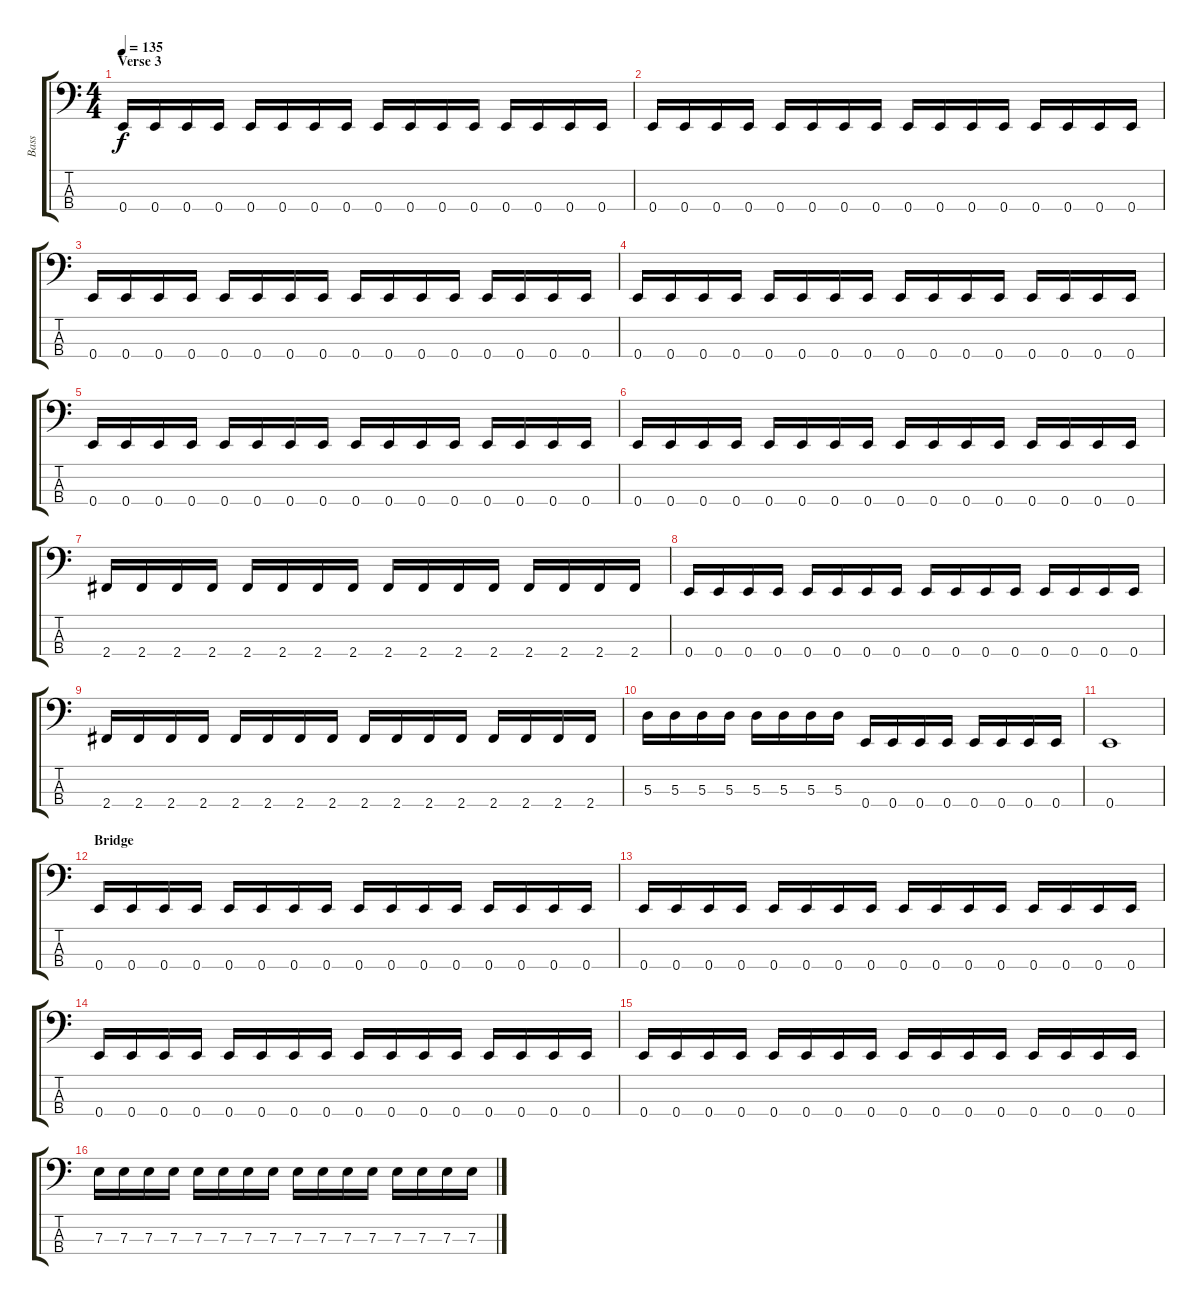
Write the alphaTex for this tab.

\track ("Bass" "Bass") {instrument electricbasspick}
\staff {score tabs}
\tuning (G2 D2 A1 E1) {hide}
\ts (4 4)
\section ("" "Verse 3")
\tempo 135
\clef f4
\ks c
0.4.16{dy f} 0.4.16 0.4.16 0.4.16 0.4.16 0.4.16 0.4.16 0.4.16 0.4.16 0.4.16 0.4.16 0.4.16 0.4.16 0.4.16 0.4.16 0.4.16 |
0.4.16 0.4.16 0.4.16 0.4.16 0.4.16 0.4.16 0.4.16 0.4.16 0.4.16 0.4.16 0.4.16 0.4.16 0.4.16 0.4.16 0.4.16 0.4.16 |
0.4.16 0.4.16 0.4.16 0.4.16 0.4.16 0.4.16 0.4.16 0.4.16 0.4.16 0.4.16 0.4.16 0.4.16 0.4.16 0.4.16 0.4.16 0.4.16 |
0.4.16 0.4.16 0.4.16 0.4.16 0.4.16 0.4.16 0.4.16 0.4.16 0.4.16 0.4.16 0.4.16 0.4.16 0.4.16 0.4.16 0.4.16 0.4.16 |
0.4.16 0.4.16 0.4.16 0.4.16 0.4.16 0.4.16 0.4.16 0.4.16 0.4.16 0.4.16 0.4.16 0.4.16 0.4.16 0.4.16 0.4.16 0.4.16 |
0.4.16 0.4.16 0.4.16 0.4.16 0.4.16 0.4.16 0.4.16 0.4.16 0.4.16 0.4.16 0.4.16 0.4.16 0.4.16 0.4.16 0.4.16 0.4.16 |
2.4.16 2.4.16 2.4.16 2.4.16 2.4.16 2.4.16 2.4.16 2.4.16 2.4.16 2.4.16 2.4.16 2.4.16 2.4.16 2.4.16 2.4.16 2.4.16 |
0.4.16 0.4.16 0.4.16 0.4.16 0.4.16 0.4.16 0.4.16 0.4.16 0.4.16 0.4.16 0.4.16 0.4.16 0.4.16 0.4.16 0.4.16 0.4.16 |
2.4.16 2.4.16 2.4.16 2.4.16 2.4.16 2.4.16 2.4.16 2.4.16 2.4.16 2.4.16 2.4.16 2.4.16 2.4.16 2.4.16 2.4.16 2.4.16 |
5.3.16 5.3.16 5.3.16 5.3.16 5.3.16 5.3.16 5.3.16 5.3.16 0.4.16 0.4.16 0.4.16 0.4.16 0.4.16 0.4.16 0.4.16 0.4.16 |
0.4.1 |
\section ("" "Bridge")
0.4.16 0.4.16 0.4.16 0.4.16 0.4.16 0.4.16 0.4.16 0.4.16 0.4.16 0.4.16 0.4.16 0.4.16 0.4.16 0.4.16 0.4.16 0.4.16 |
0.4.16 0.4.16 0.4.16 0.4.16 0.4.16 0.4.16 0.4.16 0.4.16 0.4.16 0.4.16 0.4.16 0.4.16 0.4.16 0.4.16 0.4.16 0.4.16 |
0.4.16 0.4.16 0.4.16 0.4.16 0.4.16 0.4.16 0.4.16 0.4.16 0.4.16 0.4.16 0.4.16 0.4.16 0.4.16 0.4.16 0.4.16 0.4.16 |
0.4.16 0.4.16 0.4.16 0.4.16 0.4.16 0.4.16 0.4.16 0.4.16 0.4.16 0.4.16 0.4.16 0.4.16 0.4.16 0.4.16 0.4.16 0.4.16 |
7.3.16 7.3.16 7.3.16 7.3.16 7.3.16 7.3.16 7.3.16 7.3.16 7.3.16 7.3.16 7.3.16 7.3.16 7.3.16 7.3.16 7.3.16 7.3.16
